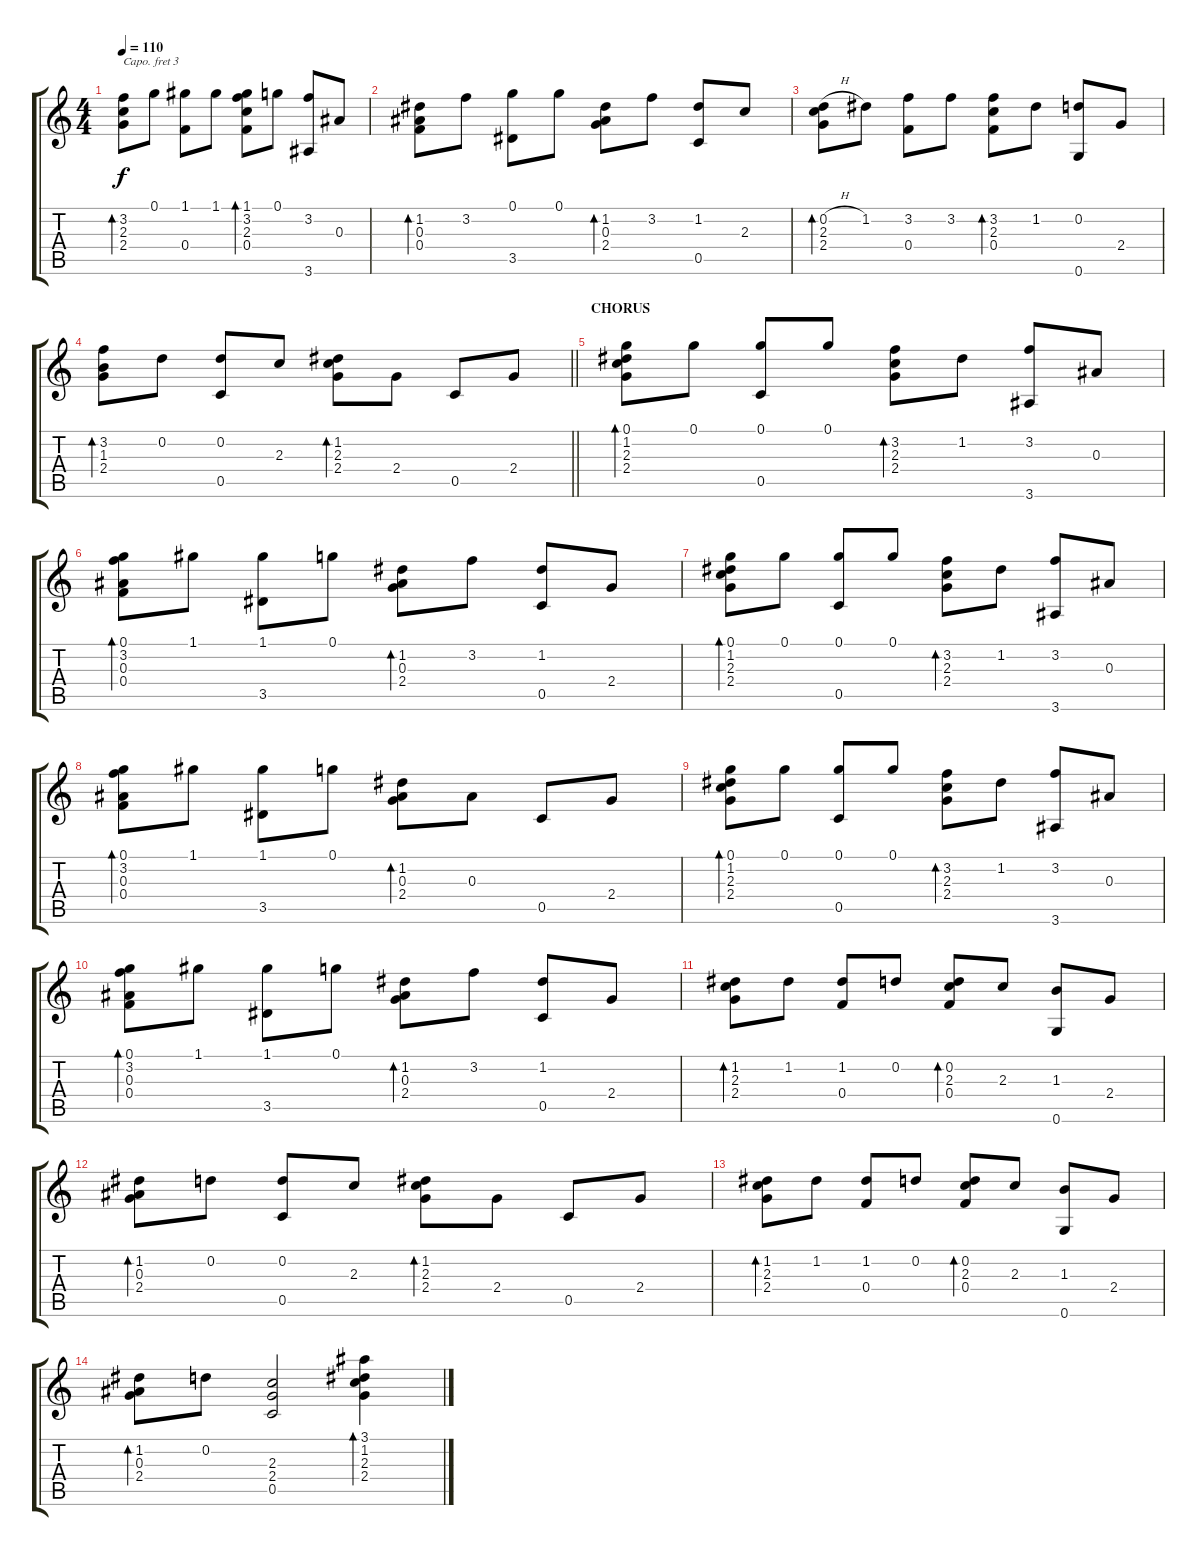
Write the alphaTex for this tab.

\track "" {instrument acousticguitarsteel}
\staff {score tabs}
\capo 3
\tuning (E4 B3 G3 D3 A2 E2) {hide}
\ts (4 4)
\tempo 110
\clef g2
\ks c
(3.2 2.3 2.4).8{bd 60 dy f} 0.1.8 (1.1 0.4).8 1.1.8 (1.1 3.2 2.3 0.4).8{bd 60} 0.1.8 (3.2 3.6).8 0.3.8 |
(1.2 0.3 0.4).8{bd 60} 3.2.8 (0.1 3.5).8 0.1.8 (1.2 0.3 2.4).8{bd 60} 3.2.8 (1.2 0.5).8 2.3.8 |
(0.2{h} 2.3 2.4).8{bd 60} 1.2.8 (3.2 0.4).8 3.2.8 (3.2 2.3 0.4).8{bd 60} 1.2.8 (0.2 0.6).8 2.4.8 |
\barLineRight lightlight
(3.2 1.3 2.4).8{bd 60} 0.2.8 (0.2 0.5).8 2.3.8 (1.2 2.3 2.4).8{bd 60} 2.4.8 0.5.8 2.4.8 |
\section ("" "CHORUS")
(0.1 1.2 2.3 2.4).8{bd 60} 0.1.8 (0.1 0.5).8 0.1.8 (3.2 2.3 2.4).8{bd 60} 1.2.8 (3.2 3.6).8 0.3.8 |
(0.1 3.2 0.3 0.4).8{bd 60} 1.1.8 (1.1 3.5).8 0.1.8 (1.2 0.3 2.4).8{bd 60} 3.2.8 (1.2 0.5).8 2.4.8 |
(0.1 1.2 2.3 2.4).8{bd 60} 0.1.8 (0.1 0.5).8 0.1.8 (3.2 2.3 2.4).8{bd 60} 1.2.8 (3.2 3.6).8 0.3.8 |
(0.1 3.2 0.3 0.4).8{bd 60} 1.1.8 (1.1 3.5).8 0.1.8 (1.2 0.3 2.4).8{bd 60} 0.3.8 0.5.8 2.4.8 |
(0.1 1.2 2.3 2.4).8{bd 60} 0.1.8 (0.1 0.5).8 0.1.8 (3.2 2.3 2.4).8{bd 60} 1.2.8 (3.2 3.6).8 0.3.8 |
(0.1 3.2 0.3 0.4).8{bd 60} 1.1.8 (1.1 3.5).8 0.1.8 (1.2 0.3 2.4).8{bd 60} 3.2.8 (1.2 0.5).8 2.4.8 |
(1.2 2.3 2.4).8{bd 60} 1.2.8 (1.2 0.4).8 0.2.8 (0.2 2.3 0.4).8{bd 60} 2.3.8 (1.3 0.6).8 2.4.8 |
(1.2 0.3 2.4).8{bd 60} 0.2.8 (0.2 0.5).8 2.3.8 (1.2 2.3 2.4).8{bd 60} 2.4.8 0.5.8 2.4.8 |
(1.2 2.3 2.4).8{bd 60} 1.2.8 (1.2 0.4).8 0.2.8 (0.2 2.3 0.4).8{bd 60} 2.3.8 (1.3 0.6).8 2.4.8 |
(1.2 0.3 2.4).8{bd 60} 0.2.8 (2.3 2.4 0.5).2 (3.1 1.2 2.3 2.4).4{bd 60}
